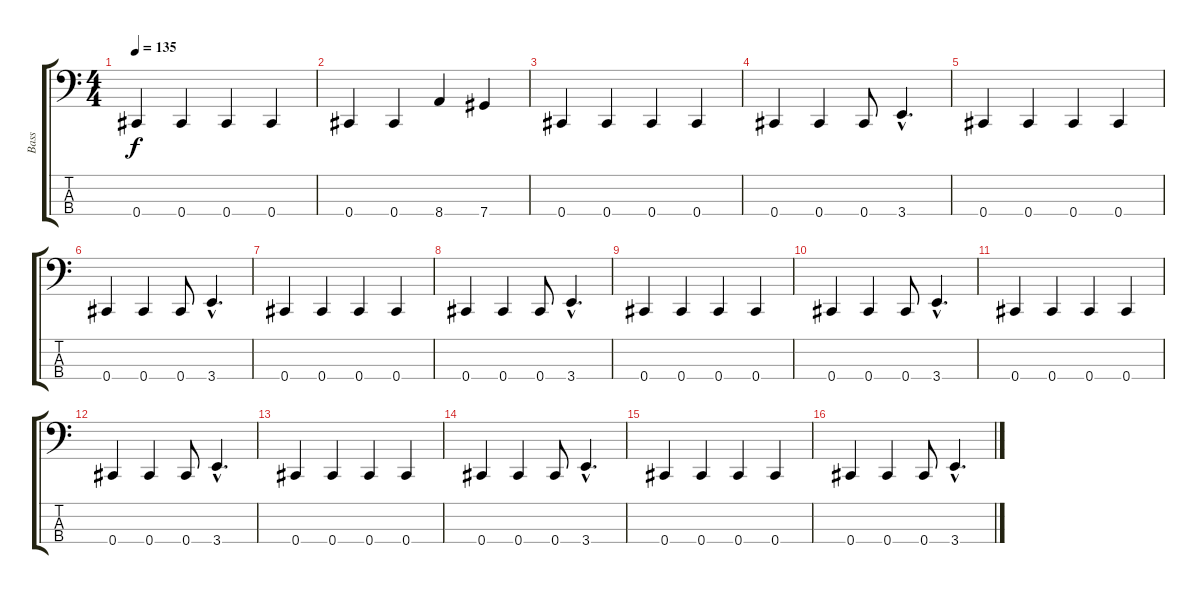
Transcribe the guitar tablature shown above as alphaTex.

\track ("Bass" "Bass") {instrument electricbassfinger}
\staff {score tabs}
\tuning (G2 D2 A1 Db1) {hide}
\ts (4 4)
\tempo 135
\clef f4
\ks c
0.4.4{dy f} 0.4.4 0.4.4 0.4.4 |
0.4.4 0.4.4 8.4.4 7.4.4 |
0.4.4 0.4.4 0.4.4 0.4.4 |
0.4.4 0.4.4 0.4.8 3.4{hac}.4{d} |
0.4.4 0.4.4 0.4.4 0.4.4 |
0.4.4 0.4.4 0.4.8 3.4{hac}.4{d} |
0.4.4 0.4.4 0.4.4 0.4.4 |
0.4.4 0.4.4 0.4.8 3.4{hac}.4{d} |
0.4.4 0.4.4 0.4.4 0.4.4 |
0.4.4 0.4.4 0.4.8 3.4{hac}.4{d} |
0.4.4 0.4.4 0.4.4 0.4.4 |
0.4.4 0.4.4 0.4.8 3.4{hac}.4{d} |
0.4.4 0.4.4 0.4.4 0.4.4 |
0.4.4 0.4.4 0.4.8 3.4{hac}.4{d} |
0.4.4 0.4.4 0.4.4 0.4.4 |
0.4.4 0.4.4 0.4.8 3.4{hac}.4{d}
